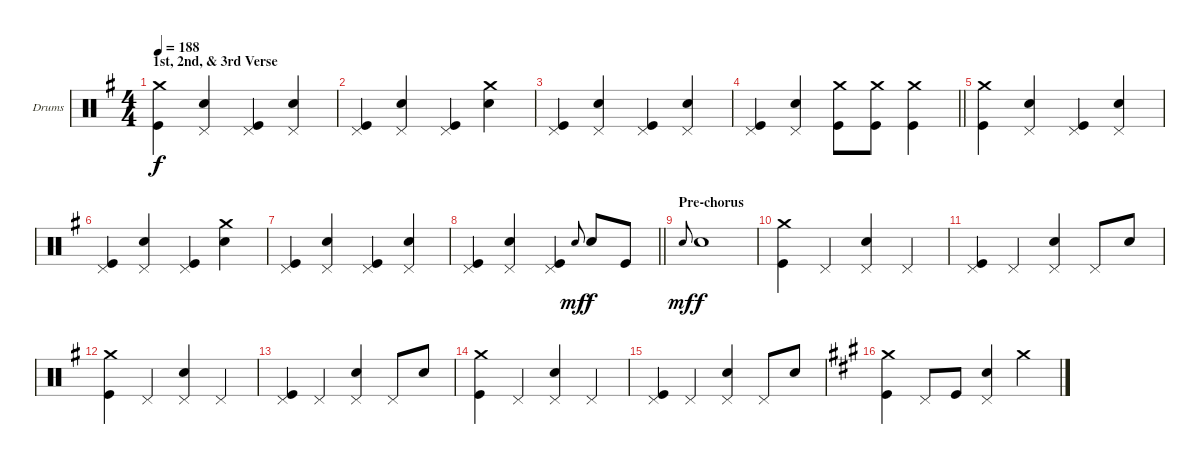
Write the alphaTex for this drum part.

\bracketExtendMode groupsimilarinstruments
\firstSystemTrackNameOrientation horizontal
\otherSystemsTrackNameOrientation horizontal
\track ("Drumkit" "Drums") {instrument percussion}
\staff {score}
\articulation defaults
\ts (4 4)
\section ("" "1st, 2nd, & 3rd Verse")
\tempo 188
\clef neutral
\ks g
("Crash medium (hit)" "Kick (hit)").4{dy f} ("Pedal Hi-Hat (hit)" "Snare (hit) 2").4 ("Pedal Hi-Hat (hit)" "Kick (hit)").4 ("Pedal Hi-Hat (hit)" "Snare (hit) 2").4 |
("Pedal Hi-Hat (hit)" "Kick (hit)").4 ("Pedal Hi-Hat (hit)" "Snare (hit) 2").4 ("Pedal Hi-Hat (hit)" "Kick (hit)").4 ("Crash medium (hit)" "Snare (hit) 2").4 |
("Pedal Hi-Hat (hit)" "Kick (hit)").4 ("Pedal Hi-Hat (hit)" "Snare (hit) 2").4 ("Pedal Hi-Hat (hit)" "Kick (hit)").4 ("Pedal Hi-Hat (hit)" "Snare (hit) 2").4 |
\barLineRight lightlight
("Pedal Hi-Hat (hit)" "Kick (hit)").4 ("Pedal Hi-Hat (hit)" "Snare (hit) 2").4 ("Crash medium (hit)" "Kick (hit)").8 ("Crash medium (hit)" "Kick (hit)").8 ("Crash medium (hit)" "Kick (hit)").4 |
("Crash medium (hit)" "Kick (hit)").4 ("Pedal Hi-Hat (hit)" "Snare (hit) 2").4 ("Pedal Hi-Hat (hit)" "Kick (hit)").4 ("Pedal Hi-Hat (hit)" "Snare (hit) 2").4 |
("Pedal Hi-Hat (hit)" "Kick (hit)").4 ("Pedal Hi-Hat (hit)" "Snare (hit) 2").4 ("Pedal Hi-Hat (hit)" "Kick (hit)").4 ("Crash medium (hit)" "Snare (hit) 2").4 |
("Pedal Hi-Hat (hit)" "Kick (hit)").4 ("Pedal Hi-Hat (hit)" "Snare (hit) 2").4 ("Pedal Hi-Hat (hit)" "Kick (hit)").4 ("Pedal Hi-Hat (hit)" "Snare (hit) 2").4 |
\barLineRight lightlight
("Pedal Hi-Hat (hit)" "Kick (hit)").4 ("Pedal Hi-Hat (hit)" "Snare (hit) 2").4 ("Pedal Hi-Hat (hit)" "Kick (hit)").4 "Snare (hit) 2".8{gr onbeat dy mf} "Snare (hit) 2".8{dy f} "Kick (hit)".8 |
\section ("" "Pre-chorus")
"Snare (hit) 2".8{gr onbeat dy mf} "Snare (hit) 2".1{dy f} |
("Crash medium (hit)" "Kick (hit)").4 "Pedal Hi-Hat (hit)".4 ("Pedal Hi-Hat (hit)" "Snare (hit) 2").4 "Pedal Hi-Hat (hit)".4 |
("Pedal Hi-Hat (hit)" "Kick (hit)").4 "Pedal Hi-Hat (hit)".4 ("Pedal Hi-Hat (hit)" "Snare (hit) 2").4 "Pedal Hi-Hat (hit)".8 "Snare (hit) 2".8 |
("Crash medium (hit)" "Kick (hit)").4 "Pedal Hi-Hat (hit)".4 ("Pedal Hi-Hat (hit)" "Snare (hit) 2").4 "Pedal Hi-Hat (hit)".4 |
("Pedal Hi-Hat (hit)" "Kick (hit)").4 "Pedal Hi-Hat (hit)".4 ("Pedal Hi-Hat (hit)" "Snare (hit) 2").4 "Pedal Hi-Hat (hit)".8 "Snare (hit) 2".8 |
("Crash medium (hit)" "Kick (hit)").4 "Pedal Hi-Hat (hit)".4 ("Pedal Hi-Hat (hit)" "Snare (hit) 2").4 "Pedal Hi-Hat (hit)".4 |
("Pedal Hi-Hat (hit)" "Kick (hit)").4 "Pedal Hi-Hat (hit)".4 ("Pedal Hi-Hat (hit)" "Snare (hit) 2").4 "Pedal Hi-Hat (hit)".8 "Snare (hit) 2".8 |
\ks a
("Crash medium (hit)" "Kick (hit)").4 "Pedal Hi-Hat (hit)".8 "Kick (hit)".8 ("Pedal Hi-Hat (hit)" "Snare (hit) 2").4 "Crash medium (hit)".4
